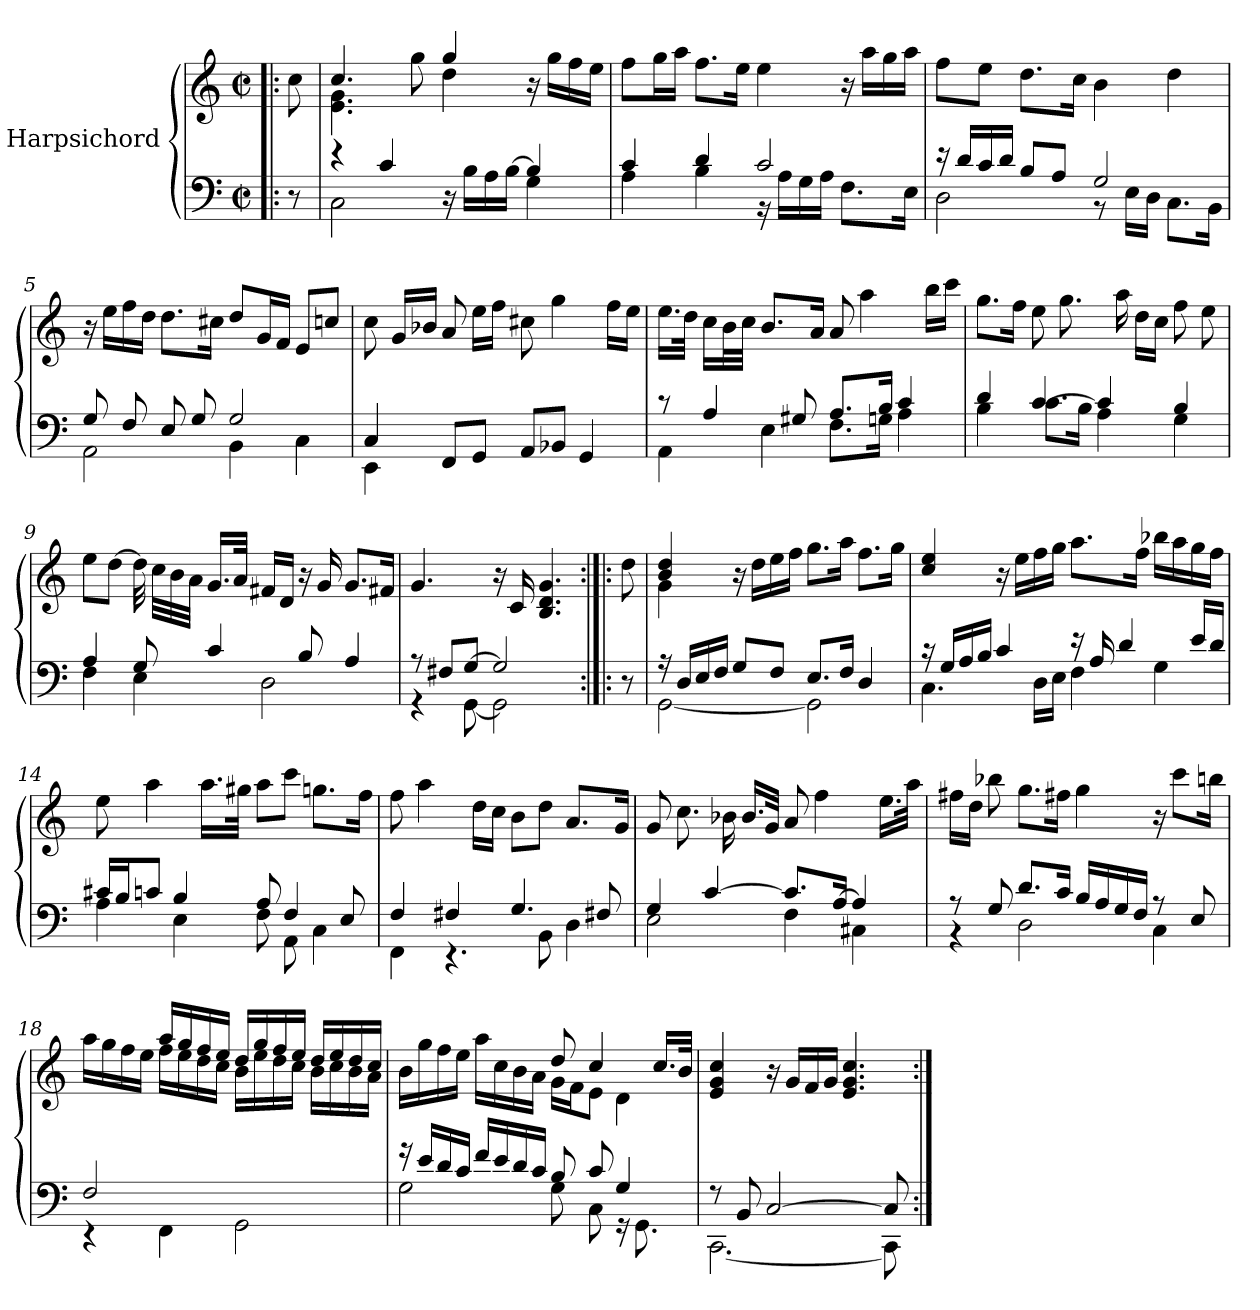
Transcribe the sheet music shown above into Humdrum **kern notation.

**kern	**kern
*part1	*part1
*staff2	*staff1
*I"Harpsichord	*
*clefF4	*clefG2
*k[]	*k[]
*M4/4	*M4/4
*met(c|)	*met(c|)
=1!|:	=1!|:
8r	8cc\
=2	=2
*^	*^
4r	2C\	4.cc/	4.e\ 4.g\
4c/	.	.	.
.	.	8gg\	8ryy
16r	4ryy	4gg/	4dd\
16B\LL	.	.	.
16A\	.	.	.
[16B\JJ	.	.	.
4B/]	4G\	16r	8ryy
.	.	16gg\LL	.
.	.	16ff\	8ryy
.	.	16ee\JJ	.
*	*	*v	*v
=3	=3	=3
4c/	4A\	8ff\L
.	.	16gg\L
.	.	16aa\JJ
4d/	4B\	8.ff\L
.	.	16ee\Jk
2c/	16r	4ee\
.	16A\LL	.
.	16G\	.
.	16A\JJ	.
.	8.F\L	16r
.	.	16aa\LL
.	.	16gg\
.	16E\Jk	16aa\JJ
=4	=4	=4
16r	2D\	8ff\L
16d/LL	.	.
16c/	.	8ee\J
16d/JJ	.	.
8B/L	.	8.dd\L
8A/J	.	.
.	.	16cc\Jk
2G/	8r	4b\
.	16E\LL	.
.	16D\JJ	.
.	8.C\L	4dd\
.	16BB\Jk	.
!!LO:LB:g=z
=5	=5	=5
8G/	2AA\	16r
.	.	16ee\LL
8F/	.	16ff\
.	.	16dd\JJ
8E/	.	8.dd\L
8G/	.	.
.	.	16cc#X\Jk
2G/	4BB\	8dd/L
.	.	16g/L
.	.	16f/JJ
.	4C\	8e/L
.	.	8ccn/J
=6	=6	=6
4EE\	4C/	8cc\
.	.	16g/LL
.	.	16b-X/JJ
8FF/L	4ryy	8a/
8GG/J	.	16ee\LL
.	.	16ff\JJ
8AA/L	2ryy	8cc#X\
8BB-X/J	.	4gg\
4GG/	.	.
.	.	16ff\LL
.	.	16ee\JJ
!!LO:LB:g=z
=7	=7	=7
8r	4AA\	16.ee\LL
.	.	32dd\JJk
4A/	.	16cc\LL
.	.	32b\L
.	.	32cc\JJJ
.	4E\	8.b/L
8G#X/	.	.
.	.	16a/Jk
8.A/L	8.F\L	8a/
.	.	4aa\
16B/Jk	16Gn\Jk	.
4c/	4A\	.
.	.	16bb\LL
.	.	16ccc\JJ
=8	=8	=8
4d/	4B\	8.gg\L
.	.	16ff\Jk
[4c/	8.c\L	8ee\
.	.	8.gg\
.	16B\Jk	.
4c/]	4A\	.
.	.	16aa\
.	.	16dd\LL
.	.	16cc\JJ
4B/	4G\	8ff\
.	.	8ee\
!!LO:LB:g=z
=9	=9	=9
4A/	4F\	8ee\L
.	.	[8dd\J
8G/	4E\	32dd\]
.	.	32cc\LLL
.	.	32b\
.	.	32a\JJJ
4c/	.	16.g/LL
.	.	32a/JJk
.	2D\	16f#X/LL
.	.	16d/JJ
8B/	.	16r
.	.	16g/
4A/	.	8.g/L
.	.	16f#X/Jk
=10	=10	=10
8r	4r	4.g/
8F#X/L	.	.
[8G/J	[8GG\	.
2G/]	2GG\]	16r
.	.	16c/
.	.	4.B/ 4.d/ 4.g/
*v	*v	*
!!LO:PB:g=z
=11:|!|:	=11:|!|:
8r	8dd\
=12	=12
*^	*^
16r	[2GG\	4b/ 4dd/	4g\
16D/LL	.	.	.
16E/	.	.	.
16F/JJ	.	.	.
8G/L	.	16r	4ryy
.	.	16dd\LL	.
8F/J	.	16ee\	.
.	.	16ff\JJ	.
8.E/L	2GG\]	8.gg\L	2ryy
16F/Jk	.	16aa\Jk	.
4D/	.	8.ff\L	.
.	.	16gg\Jk	.
*	*	*v	*v
=13	=13	=13
16r	4.C\	4cc/ 4ee/
16G/LL	.	.
16A/	.	.
16B/JJ	.	.
4c/	.	16r
.	.	16ee\LL
.	16D\LL	16ff\
.	16E\JJ	16gg\JJ
16r	4F\	8.aa\L
16A/	.	.
4d/	.	.
.	.	16ff\Jk
.	4G\	16bb-X\LL
.	.	16aa\
16e/LL	.	16gg\
16d/JJ	.	16ff\JJ
!!LO:LB:g=z
=14	=14	=14
16c#X/LL	4A\	8ee\
16B/J	.	.
8cn/J	.	4aa\
4B/	4E\	.
.	.	16.aa\LL
.	.	32gg#X\JJk
8A/	8F\	8aa\L
4F/	8AA\	8ccc\J
.	4C\	8.ggn\L
8E/	.	.
.	.	16ff\Jk
=15	=15	=15
4F/	4FF\	8ff\
.	.	4aa\
4F#X/	4.r	.
.	.	16dd\LL
.	.	16cc\JJ
4.G/	.	8b\L
.	8BB\	8dd\J
.	4D\	8.a/L
8F#X/	.	.
.	.	16g/Jk
=16	=16	=16
4G/	2E\	8g/
.	.	8.cc\
[4c/	.	.
.	.	16b-X\
.	.	16.b-/LL
.	.	32g/JJk
8.c/L]	4F\	8a/
.	.	4ff\
[16A/Jk	.	.
4A/]	4C#X\	.
.	.	16.ee\LL
.	.	32aa\JJk
!!LO:LB:g=z
=17	=17	=17
8r	4r	16ff#X\LL
.	.	16dd\JJ
8G/	.	8bb-X\
8.d/L	2D\	8.gg\L
16c/Jk	.	16ff#X\Jk
16B/LL	.	4gg\
16A/	.	.
16G/	.	.
16F/JJ	.	.
8r	4C\	16r
.	.	8ccc\L
8E/	.	.
.	.	16bbn\Jk
=18	=18	=18
*	*	*^
2F/	4r	4ryy	16aa\LL
.	.	.	16gg\
.	.	.	16ff\
.	.	.	16ee\JJ
.	4FF\	16aa/LL	16ff\LL
.	.	16gg/	16ee\
.	.	16ff/	16dd\
.	.	16ee/JJ	16cc\JJ
2ryy	2GG\	16dd/LL	16b\LL
.	.	16gg/	16ee\
.	.	16ff/	16dd\
.	.	16ee/JJ	16cc\JJ
.	.	16dd/LL	16b\LL
.	.	16ee/	16cc\
.	.	16dd/	16b\
.	.	16cc/JJ	16a\JJ
!!LO:LB:g=z	!!
=19	=19	=19	=19
16r	2G\	16b\LL	2ryy
16e/LL	.	16gg\	.
16d/	.	16ff\	.
16c/JJ	.	16ee\JJ	.
16f/LL	.	16aa\LL	.
16e/	.	16cc\	.
16d/	.	16b\	.
16c/JJ	.	16a\JJ	.
8B/	8G\	8dd/	16g\LL
.	.	.	16f\J
8c/	8C\	4cc/	8e\J
4G/	16r	.	4d\
.	8.GG\	.	.
.	.	16.cc/LL	.
.	.	32b/JJk	.
*	*	*v	*v
=20	=20	=20
8r	[2.CC\	4e/ 4g/ 4cc/
8BB/	.	.
[2C/	.	16r
.	.	16g/LL
.	.	16f/
.	.	16g/JJ
.	.	4.e/ 4.g/ 4.cc/
8C/]	8CC\]	.
*v	*v	*
=:|!	=:|!
*-	*-
